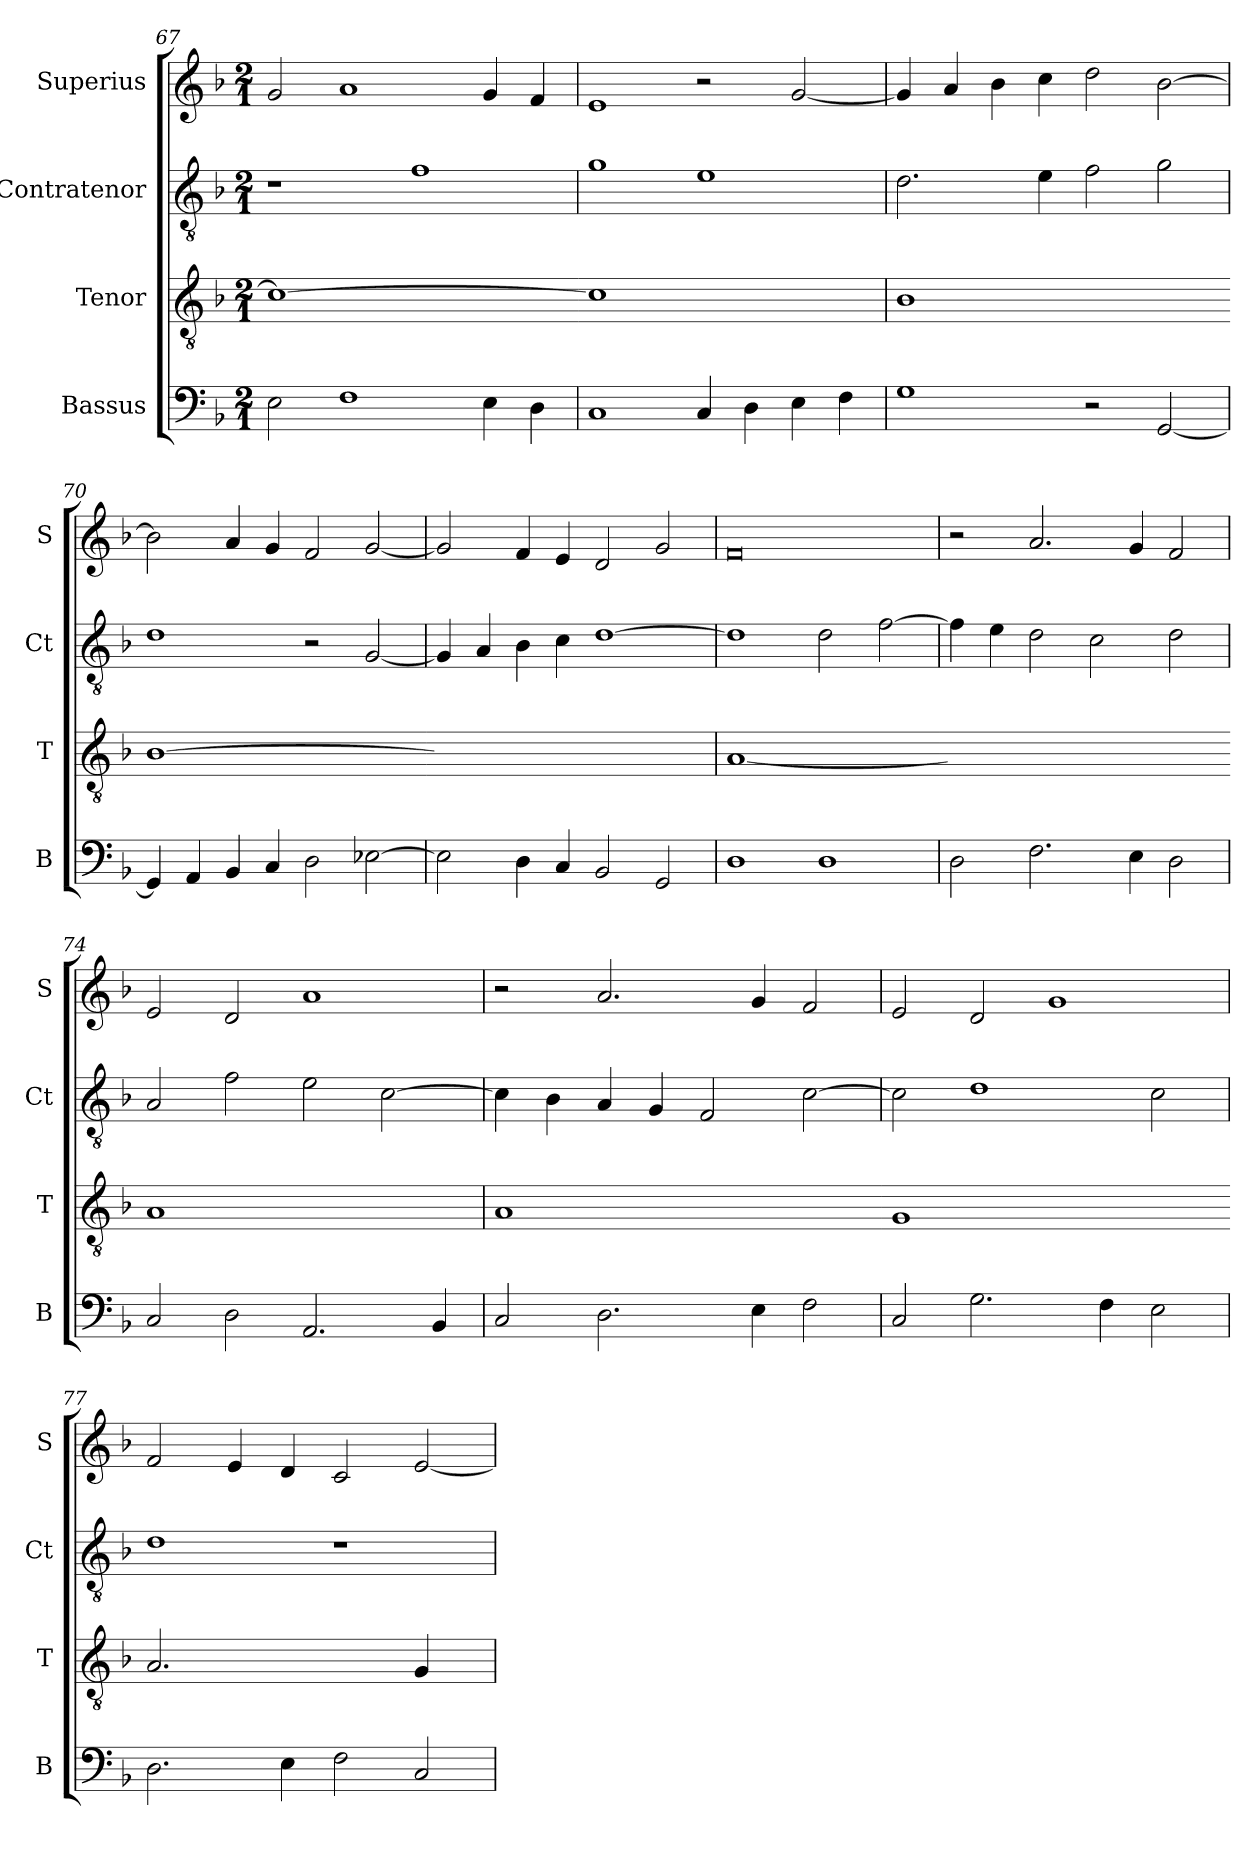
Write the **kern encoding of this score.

**kern	**kern	**kern	**kern
*part4	*part3	*part2	*part1
*staff4	*staff3	*staff2	*staff1
*I"Bassus	*I"Tenor	*I"Contratenor	*I"Superius
*I'B	*I'T	*I'Ct	*I'S
*clefF4	*clefGv2	*clefGv2	*clefG2
*k[b-]	*k[b-]	*k[b-]	*k[b-]
*M2/1	*M2/1	*M2/1	*M2/1
=67	=67	=67	=67
!	!LO:N:vis=1	!	!
2E	0c_	1r	2g
1F	.	.	1a
.	.	1f	.
4E	.	.	4g
4D	.	.	4f
=68	=68-	=68	=68
!	!LO:N:vis=1	!	!
1C	0c]	1g	1e
4C	.	1e	2r
4D	.	.	.
4E	.	.	[2g
4F	.	.	.
=69	=69	=69	=69
!	!LO:N:vis=1	!	!
1G	0B-	2.d	4g]
.	.	.	4a
.	.	.	4b-
.	.	4e	4cc
2r	.	2f	2dd
[2GG	.	2g	[2b-
=70	=70-	=70	=70
!	!LO:N:vis=1	!	!
4GG]	[0B-	1d	2b-]
4AA	.	.	.
4BB-	.	.	4a
4C	.	.	4g
2D	.	2r	2f
[2E-X	.	[2G	[2g
=71	=71-	=71	=71
!	!LO:N:vis=1	!	!
2E-]	0B-yy]	4G]	2g]
.	.	4A	.
4D	.	4B-	4f
4C	.	4c	4e
2BB-	.	[1d	2d
2GG	.	.	2g
=72	=72	=72	=72
!	!LO:N:vis=1	!	!
1D	[0A	1d]	0f
1D	.	2d	.
.	.	[2f	.
=73	=73-	=73	=73
!	!LO:N:vis=1	!	!
2D	0Ayy]	4f]	2r
.	.	4e	.
2.F	.	2d	2.a
.	.	2c	.
4E	.	.	4g
2D	.	2d	2f
=74	=74-	=74	=74
!	!LO:N:vis=1	!	!
2C	0A	2A	2e
2D	.	2f	2d
2.AA	.	2e	1a
.	.	[2c	.
4BB-	.	.	.
=75	=75	=75	=75
!	!LO:N:vis=1	!	!
2C	0A	4c]	2r
.	.	4B-	.
2.D	.	4A	2.a
.	.	4G	.
.	.	2F	.
4E	.	.	4g
2F	.	[2c	2f
=76	=76-	=76	=76
!	!LO:N:vis=1	!	!
2C	0G	2c]	2e
2.G	.	1d	2d
.	.	.	1g
4F	.	.	.
2E	.	2c	.
=77	=77-	=77	=77
!	!LO:N:vis=2.	!	!
2.D	1.A	1d	2f
.	.	.	4e
4E	.	.	4d
2F	.	1r	2c
!	!LO:N:vis=4	!	!
2C	2G	.	[2e
=	=	=	=
*-	*-	*-	*-
